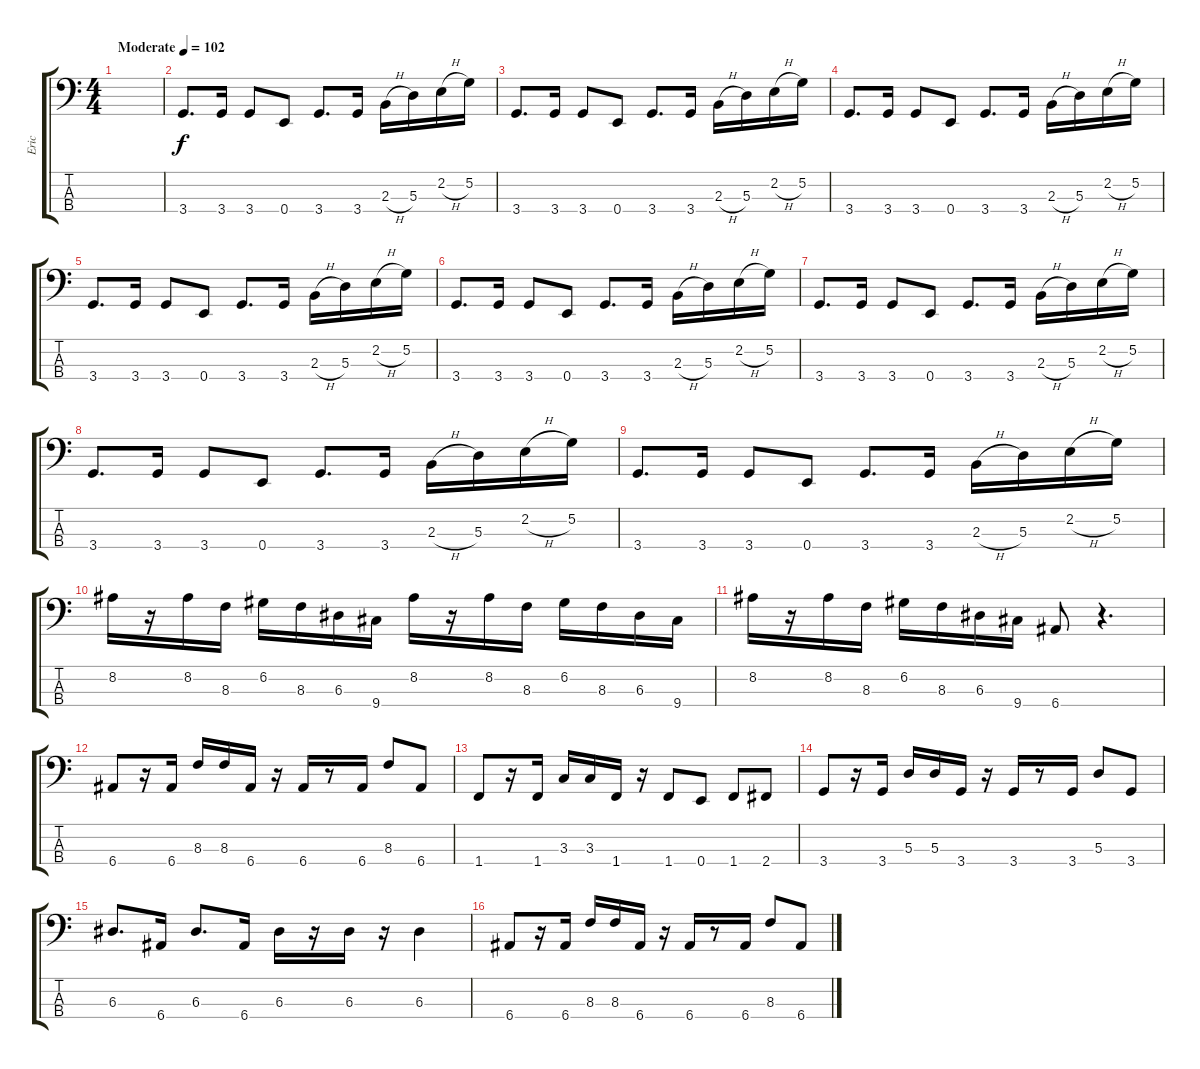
\track ("Eric" "Eric") {instrument electricbassfinger}
\staff {score tabs}
\tuning (G2 D2 A1 E1) {hide}
\ts (4 4)
\tempo (102 "Moderate")
\clef f4
\ks c
|
3.4.8{d} 3.4.16 3.4.8 0.4.8 3.4.8{d} 3.4.16 2.3{h}.16 5.3.16 2.2{h}.16 5.2.16 |
3.4.8{d} 3.4.16 3.4.8 0.4.8 3.4.8{d} 3.4.16 2.3{h}.16 5.3.16 2.2{h}.16 5.2.16 |
3.4.8{d} 3.4.16 3.4.8 0.4.8 3.4.8{d} 3.4.16 2.3{h}.16 5.3.16 2.2{h}.16 5.2.16 |
3.4.8{d} 3.4.16 3.4.8 0.4.8 3.4.8{d} 3.4.16 2.3{h}.16 5.3.16 2.2{h}.16 5.2.16 |
3.4.8{d} 3.4.16 3.4.8 0.4.8 3.4.8{d} 3.4.16 2.3{h}.16 5.3.16 2.2{h}.16 5.2.16 |
3.4.8{d} 3.4.16 3.4.8 0.4.8 3.4.8{d} 3.4.16 2.3{h}.16 5.3.16 2.2{h}.16 5.2.16 |
3.4.8{d} 3.4.16 3.4.8 0.4.8 3.4.8{d} 3.4.16 2.3{h}.16 5.3.16 2.2{h}.16 5.2.16 |
3.4.8{d} 3.4.16 3.4.8 0.4.8 3.4.8{d} 3.4.16 2.3{h}.16 5.3.16 2.2{h}.16 5.2.16 |
8.2.16 r.16 8.2.16 8.3.16 6.2.16 8.3.16 6.3.16 9.4.16 8.2.16 r.16 8.2.16 8.3.16 6.2.16 8.3.16 6.3.16 9.4.16 |
8.2.16 r.16 8.2.16 8.3.16 6.2.16 8.3.16 6.3.16 9.4.16 6.4.8 r.4{d} |
6.4.8 r.16 6.4.16 8.3.16 8.3.16 6.4.16 r.16 6.4.16 r.8 6.4.16 8.3.8 6.4.8 |
1.4.8 r.16 1.4.16 3.3.16 3.3.16 1.4.16 r.16 1.4.8 0.4.8 1.4.8 2.4.8 |
3.4.8 r.16 3.4.16 5.3.16 5.3.16 3.4.16 r.16 3.4.16 r.8 3.4.16 5.3.8 3.4.8 |
6.3.8{d} 6.4.16 6.3.8{d} 6.4.16 6.3.16 r.16 6.3.16 r.16 6.3.4 |
6.4.8 r.16 6.4.16 8.3.16 8.3.16 6.4.16 r.16 6.4.16 r.8 6.4.16 8.3.8 6.4.8
